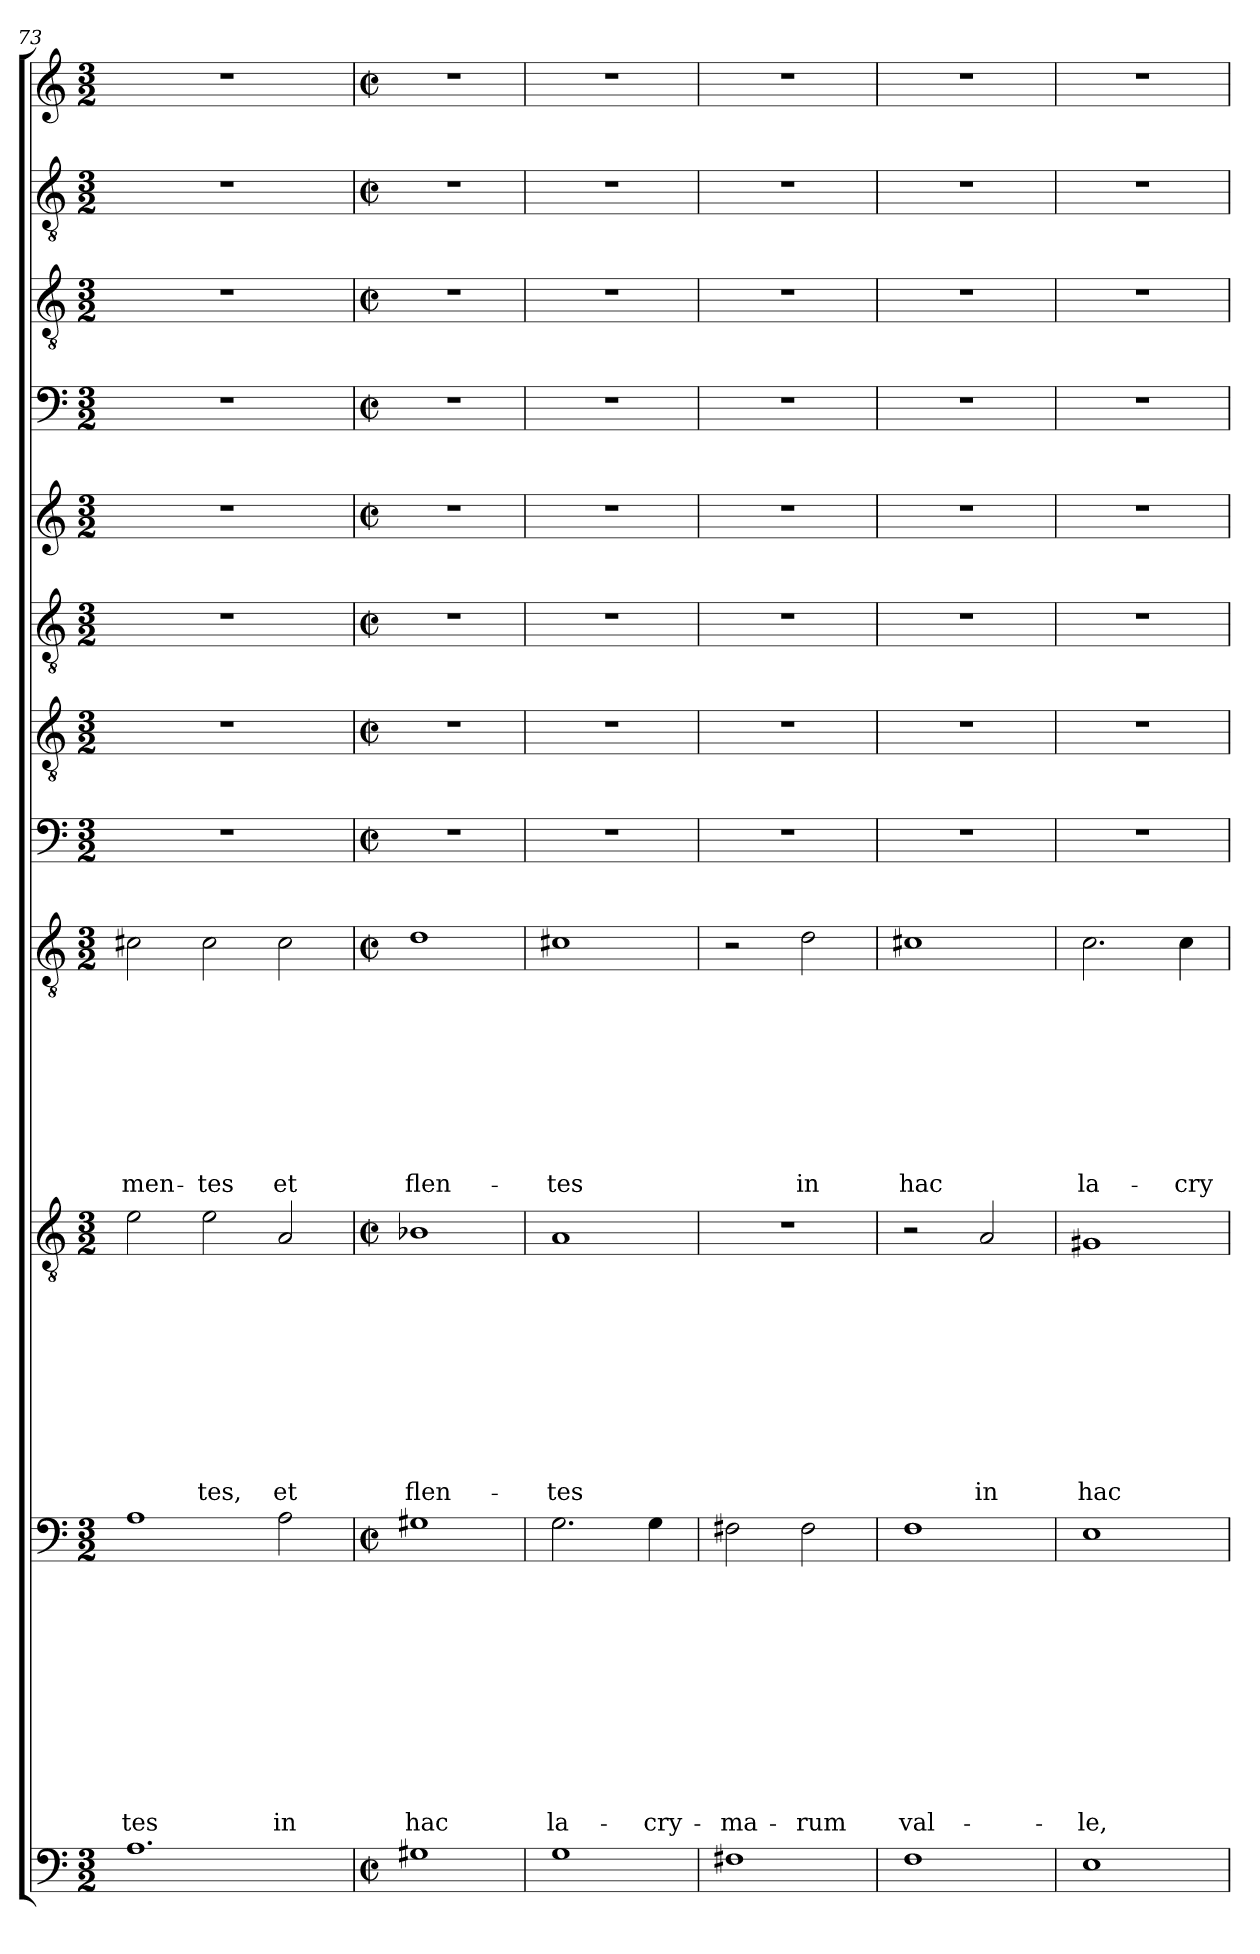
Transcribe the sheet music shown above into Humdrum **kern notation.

**kern	**kern	**text	**text	**text	**text	**text	**text	**text	**text	**text	**text	**text	**kern	**text	**text	**text	**text	**text	**text	**text	**text	**text	**text	**kern	**text	**text	**text	**text	**text	**text	**text	**text	**text	**kern	**kern	**kern	**kern	**kern	**kern	**kern	**kern
*part12	*part11	*part11	*part11	*part11	*part11	*part11	*part11	*part11	*part11	*part11	*part11	*part11	*part10	*part10	*part10	*part10	*part10	*part10	*part10	*part10	*part10	*part10	*part10	*part9	*part9	*part9	*part9	*part9	*part9	*part9	*part9	*part9	*part9	*part8	*part7	*part6	*part5	*part4	*part3	*part2	*part1
*staff12	*staff11	*staff11	*staff11	*staff11	*staff11	*staff11	*staff11	*staff11	*staff11	*staff11	*staff11	*staff11	*staff10	*staff10	*staff10	*staff10	*staff10	*staff10	*staff10	*staff10	*staff10	*staff10	*staff10	*staff9	*staff9	*staff9	*staff9	*staff9	*staff9	*staff9	*staff9	*staff9	*staff9	*staff8	*staff7	*staff6	*staff5	*staff4	*staff3	*staff2	*staff1
*clefF4	*clefF4	*	*	*	*	*	*	*	*	*	*	*	*clefGv2	*	*	*	*	*	*	*	*	*	*	*clefGv2	*	*	*	*	*	*	*	*	*	*clefF4	*clefGv2	*clefGv2	*clefG2	*clefF4	*clefGv2	*clefGv2	*clefG2
*k[]	*k[]	*	*	*	*	*	*	*	*	*	*	*	*k[]	*	*	*	*	*	*	*	*	*	*	*k[]	*	*	*	*	*	*	*	*	*	*k[]	*k[]	*k[]	*k[]	*k[]	*k[]	*k[]	*k[]
*C:	*C:	*	*	*	*	*	*	*	*	*	*	*	*C:	*	*	*	*	*	*	*	*	*	*	*C:	*	*	*	*	*	*	*	*	*	*C:	*C:	*C:	*C:	*C:	*C:	*C:	*C:
*M3/2	*M3/2	*	*	*	*	*	*	*	*	*	*	*	*M3/2	*	*	*	*	*	*	*	*	*	*	*M3/2	*	*	*	*	*	*	*	*	*	*M3/2	*M3/2	*M3/2	*M3/2	*M3/2	*M3/2	*M3/2	*M3/2
=73	=73	=73	=73	=73	=73	=73	=73	=73	=73	=73	=73	=73	=73	=73	=73	=73	=73	=73	=73	=73	=73	=73	=73	=73	=73	=73	=73	=73	=73	=73	=73	=73	=73	=73	=73	=73	=73	=73	=73	=73	=73
1.A	1A	.	.	.	.	.	.	.	.	.	.	-tes	2e\	.	.	.	.	.	.	.	.	.	.	2c#X\	.	.	.	.	.	.	.	.	-men-	1.r	1.r	1.r	1.r	1.r	1.r	1.r	1.r
.	.	.	.	.	.	.	.	.	.	.	.	.	2e\	.	.	.	.	.	.	.	.	.	-tes,	2c#\	.	.	.	.	.	.	.	.	-tes	.	.	.	.	.	.	.	.
.	2A\	.	.	.	.	.	.	.	.	.	.	in	2A/	.	.	.	.	.	.	.	.	.	et	2c#\	.	.	.	.	.	.	.	.	et	.	.	.	.	.	.	.	.
!!LO:PB:g=z
=74	=74	=74	=74	=74	=74	=74	=74	=74	=74	=74	=74	=74	=74	=74	=74	=74	=74	=74	=74	=74	=74	=74	=74	=74	=74	=74	=74	=74	=74	=74	=74	=74	=74	=74	=74	=74	=74	=74	=74	=74	=74
*M2/2	*M2/2	*	*	*	*	*	*	*	*	*	*	*	*M2/2	*	*	*	*	*	*	*	*	*	*	*M2/2	*	*	*	*	*	*	*	*	*	*M2/2	*M2/2	*M2/2	*M2/2	*M2/2	*M2/2	*M2/2	*M2/2
*met(c|)	*met(c|)	*	*	*	*	*	*	*	*	*	*	*	*met(c|)	*	*	*	*	*	*	*	*	*	*	*met(c|)	*	*	*	*	*	*	*	*	*	*met(c|)	*met(c|)	*met(c|)	*met(c|)	*met(c|)	*met(c|)	*met(c|)	*met(c|)
1G#X	1G#X	.	.	.	.	.	.	.	.	.	.	hac	1B-X	.	.	.	.	.	.	.	.	.	flen-	1d	.	.	.	.	.	.	.	.	flen-	1r	1r	1r	1r	1r	1r	1r	1r
=75	=75	=75	=75	=75	=75	=75	=75	=75	=75	=75	=75	=75	=75	=75	=75	=75	=75	=75	=75	=75	=75	=75	=75	=75	=75	=75	=75	=75	=75	=75	=75	=75	=75	=75	=75	=75	=75	=75	=75	=75	=75
1G	2.G\	.	.	.	.	.	.	.	.	.	.	la-	1A	.	.	.	.	.	.	.	.	.	-tes	1c#X	.	.	.	.	.	.	.	.	-tes	1r	1r	1r	1r	1r	1r	1r	1r
.	4G\	.	.	.	.	.	.	.	.	.	.	-cry-	.	.	.	.	.	.	.	.	.	.	.	.	.	.	.	.	.	.	.	.	.	.	.	.	.	.	.	.	.
=76	=76	=76	=76	=76	=76	=76	=76	=76	=76	=76	=76	=76	=76	=76	=76	=76	=76	=76	=76	=76	=76	=76	=76	=76	=76	=76	=76	=76	=76	=76	=76	=76	=76	=76	=76	=76	=76	=76	=76	=76	=76
1F#X	2F#X\	.	.	.	.	.	.	.	.	.	.	-ma-	1r	.	.	.	.	.	.	.	.	.	.	2r	.	.	.	.	.	.	.	.	.	1r	1r	1r	1r	1r	1r	1r	1r
.	2F#\	.	.	.	.	.	.	.	.	.	.	-rum	.	.	.	.	.	.	.	.	.	.	.	2d\	.	.	.	.	.	.	.	.	in	.	.	.	.	.	.	.	.
=77	=77	=77	=77	=77	=77	=77	=77	=77	=77	=77	=77	=77	=77	=77	=77	=77	=77	=77	=77	=77	=77	=77	=77	=77	=77	=77	=77	=77	=77	=77	=77	=77	=77	=77	=77	=77	=77	=77	=77	=77	=77
1F	1F	.	.	.	.	.	.	.	.	.	.	val-	2r	.	.	.	.	.	.	.	.	.	.	1c#X	.	.	.	.	.	.	.	.	hac	1r	1r	1r	1r	1r	1r	1r	1r
.	.	.	.	.	.	.	.	.	.	.	.	.	2A/	.	.	.	.	.	.	.	.	.	in	.	.	.	.	.	.	.	.	.	.	.	.	.	.	.	.	.	.
=78	=78	=78	=78	=78	=78	=78	=78	=78	=78	=78	=78	=78	=78	=78	=78	=78	=78	=78	=78	=78	=78	=78	=78	=78	=78	=78	=78	=78	=78	=78	=78	=78	=78	=78	=78	=78	=78	=78	=78	=78	=78
1E	1E	.	.	.	.	.	.	.	.	.	.	-le,	1G#X	.	.	.	.	.	.	.	.	.	hac	2.c\	.	.	.	.	.	.	.	.	la-	1r	1r	1r	1r	1r	1r	1r	1r
.	.	.	.	.	.	.	.	.	.	.	.	.	.	.	.	.	.	.	.	.	.	.	.	4c\	.	.	.	.	.	.	.	.	-cry-	.	.	.	.	.	.	.	.
=	=	=	=	=	=	=	=	=	=	=	=	=	=	=	=	=	=	=	=	=	=	=	=	=	=	=	=	=	=	=	=	=	=	=	=	=	=	=	=	=	=
*-	*-	*-	*-	*-	*-	*-	*-	*-	*-	*-	*-	*-	*-	*-	*-	*-	*-	*-	*-	*-	*-	*-	*-	*-	*-	*-	*-	*-	*-	*-	*-	*-	*-	*-	*-	*-	*-	*-	*-	*-	*-
